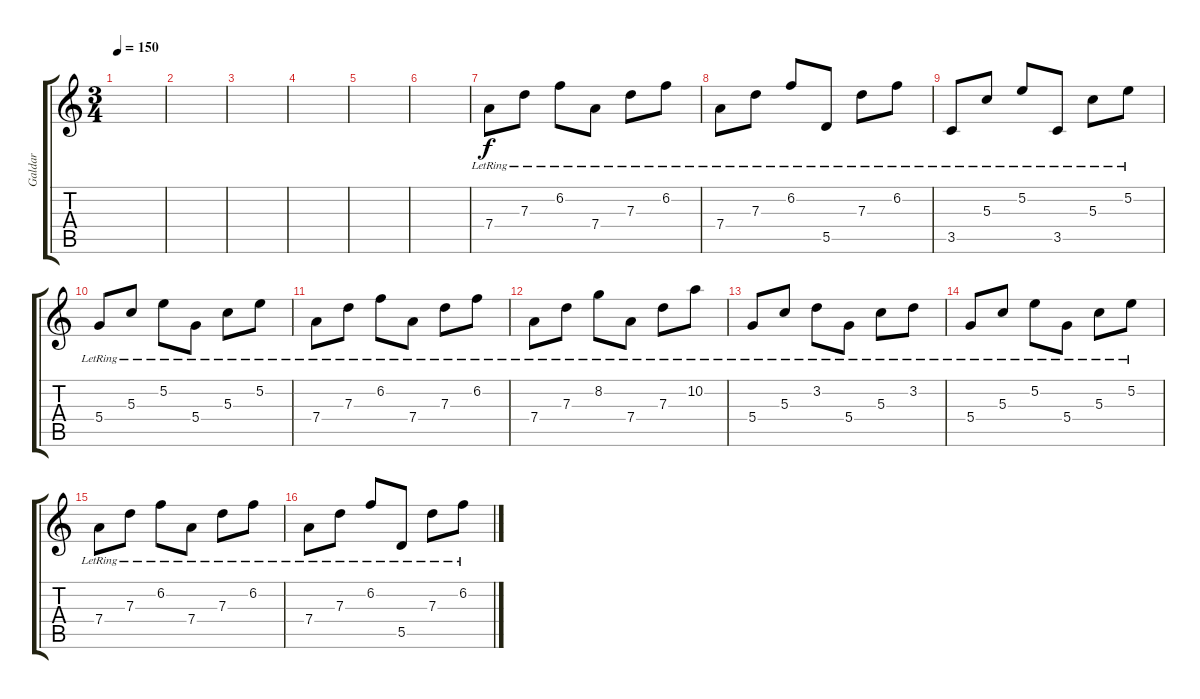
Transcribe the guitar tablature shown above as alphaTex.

\track ("Galdar" "Galdar") {instrument acousticguitarnylon}
\staff {score tabs}
\tuning (E4 B3 G3 D3 A2 E2) {hide}
\ts (3 4)
\tempo 150
\clef g2
\ks c
|
|
|
|
|
|
7.4{lr}.8 7.3{lr}.8 6.2{lr}.8 7.4{lr}.8 7.3{lr}.8 6.2{lr}.8 |
7.4{lr}.8 7.3{lr}.8 6.2{lr}.8 5.5{lr}.8 7.3{lr}.8 6.2{lr}.8 |
3.5{lr}.8 5.3{lr}.8 5.2{lr}.8 3.5{lr}.8 5.3{lr}.8 5.2{lr}.8 |
5.4{lr}.8 5.3{lr}.8 5.2{lr}.8 5.4{lr}.8 5.3{lr}.8 5.2{lr}.8 |
7.4{lr}.8 7.3{lr}.8 6.2{lr}.8 7.4{lr}.8 7.3{lr}.8 6.2{lr}.8 |
7.4{lr}.8 7.3{lr}.8 8.2{lr}.8 7.4{lr}.8 7.3{lr}.8 10.2{lr}.8 |
5.4{lr}.8 5.3{lr}.8 3.2{lr}.8 5.4{lr}.8 5.3{lr}.8 3.2{lr}.8 |
5.4{lr}.8 5.3{lr}.8 5.2{lr}.8 5.4{lr}.8 5.3{lr}.8 5.2{lr}.8 |
7.4{lr}.8 7.3{lr}.8 6.2{lr}.8 7.4{lr}.8 7.3{lr}.8 6.2{lr}.8 |
7.4{lr}.8 7.3{lr}.8 6.2{lr}.8 5.5{lr}.8 7.3{lr}.8 6.2{lr}.8
